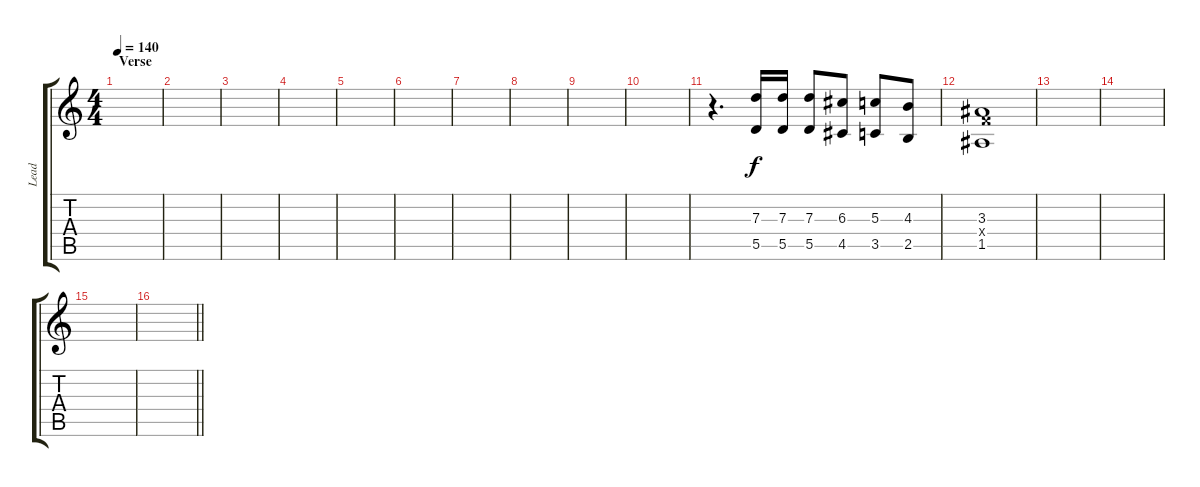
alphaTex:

\track ("Lead" "Lead") {instrument distortionguitar}
\staff {score tabs}
\tuning (E4 B3 G3 D3 A2 D2) {hide}
\ts (4 4)
\section ("" "Verse")
\tempo 140
\clef g2
\ks c
|
|
|
|
|
|
|
|
|
|
r.4{d} (7.3 5.5).16 (7.3 5.5).16 (7.3 5.5).8 (6.3 4.5).8 (5.3 3.5).8 (4.3 2.5).8 |
(3.3 3.4{x} 1.5).1 |
|
|
|
\barLineRight lightlight
